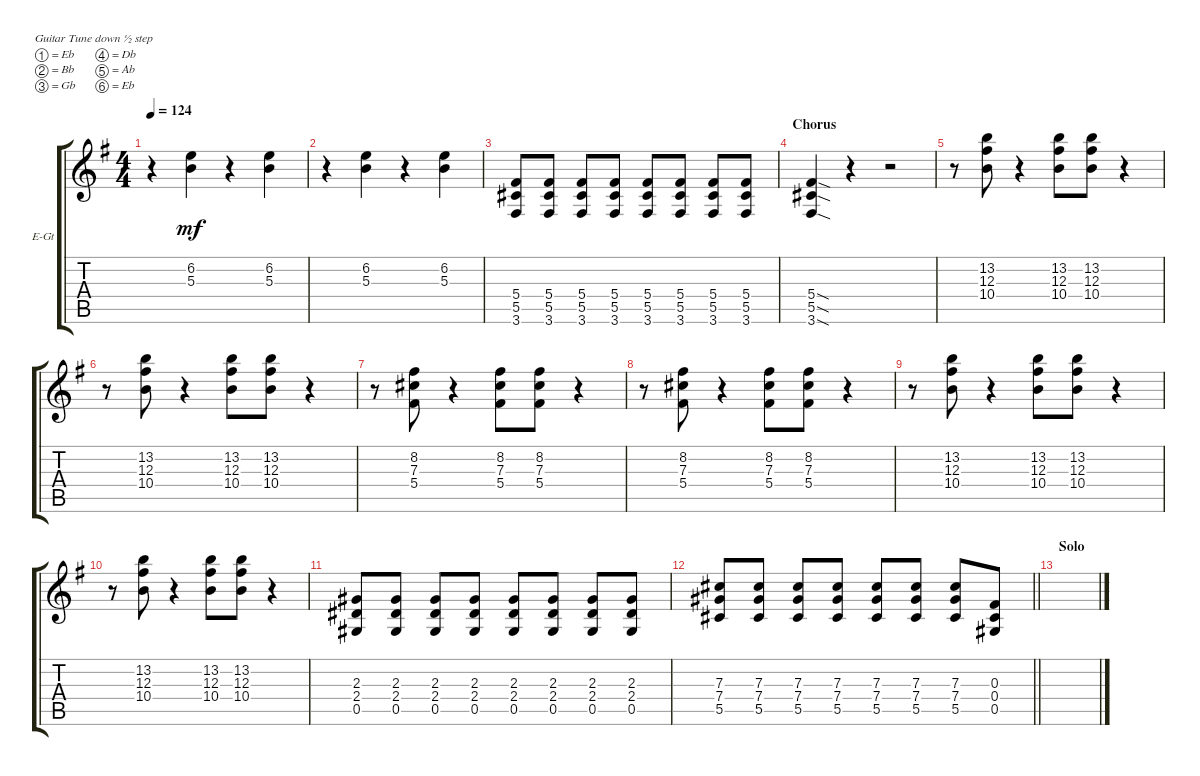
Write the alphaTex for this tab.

\defaultSystemsLayout 4
\bracketExtendMode groupsimilarinstruments
\firstSystemTrackNameOrientation horizontal
\otherSystemsTrackNameOrientation horizontal
\track ("ACE FREHLEY" "E-Gt") {instrument distortionguitar}
\staff {score tabs}
\tuning (Eb4 Bb3 Gb3 Db3 Ab2 Eb2)
\ts (4 4)
\tempo 124
\clef g2
\ks g
r.4{dy mf} (6.2 5.3).4 r.4 (6.2 5.3).4 |
r.4 (6.2 5.3).4 r.4 (6.2 5.3).4 |
(3.6 5.5 5.4).8 (5.4 5.5 3.6).8 (3.6 5.5 5.4).8 (3.6 5.5 5.4).8 (5.4 5.5 3.6).8 (3.6 5.5 5.4).8 (3.6 5.5 5.4).8 (5.4 5.5 3.6).8 |
\section ("" "Chorus")
(3.6{sod} 5.5{sod} 5.4{sod}).4 r.4 r.2 |
r.8 (13.2 12.3 10.4).8 r.4 (10.4 12.3 13.2).8 (13.2 12.3 10.4).8 r.4 |
r.8 (13.2 12.3 10.4).8 r.4 (10.4 12.3 13.2).8 (13.2 12.3 10.4).8 r.4 |
r.8 (8.2 7.3 5.4).8 r.4 (5.4 7.3 8.2).8 (8.2 7.3 5.4).8 r.4 |
r.8 (8.2 7.3 5.4).8 r.4 (5.4 7.3 8.2).8 (8.2 7.3 5.4).8 r.4 |
r.8 (13.2 12.3 10.4).8 r.4 (10.4 12.3 13.2).8 (13.2 12.3 10.4).8 r.4 |
r.8 (13.2 12.3 10.4).8 r.4 (10.4 12.3 13.2).8 (13.2 12.3 10.4).8 r.4 |
(0.5 2.4 2.3).8 (0.5 2.4 2.3).8 (0.5 2.4 2.3).8 (0.5 2.4 2.3).8 (0.5 2.4 2.3).8 (0.5 2.4 2.3).8 (0.5 2.4 2.3).8 (0.5 2.4 2.3).8 |
\barLineRight lightlight
(7.3 7.4 5.5).8 (7.3 7.4 5.5).8 (7.3 7.4 5.5).8 (7.3 7.4 5.5).8 (7.3 7.4 5.5).8 (7.3 7.4 5.5).8 (7.3 7.4 5.5).8 (0.3 0.4 0.5).8 |
\section ("" "Solo")
